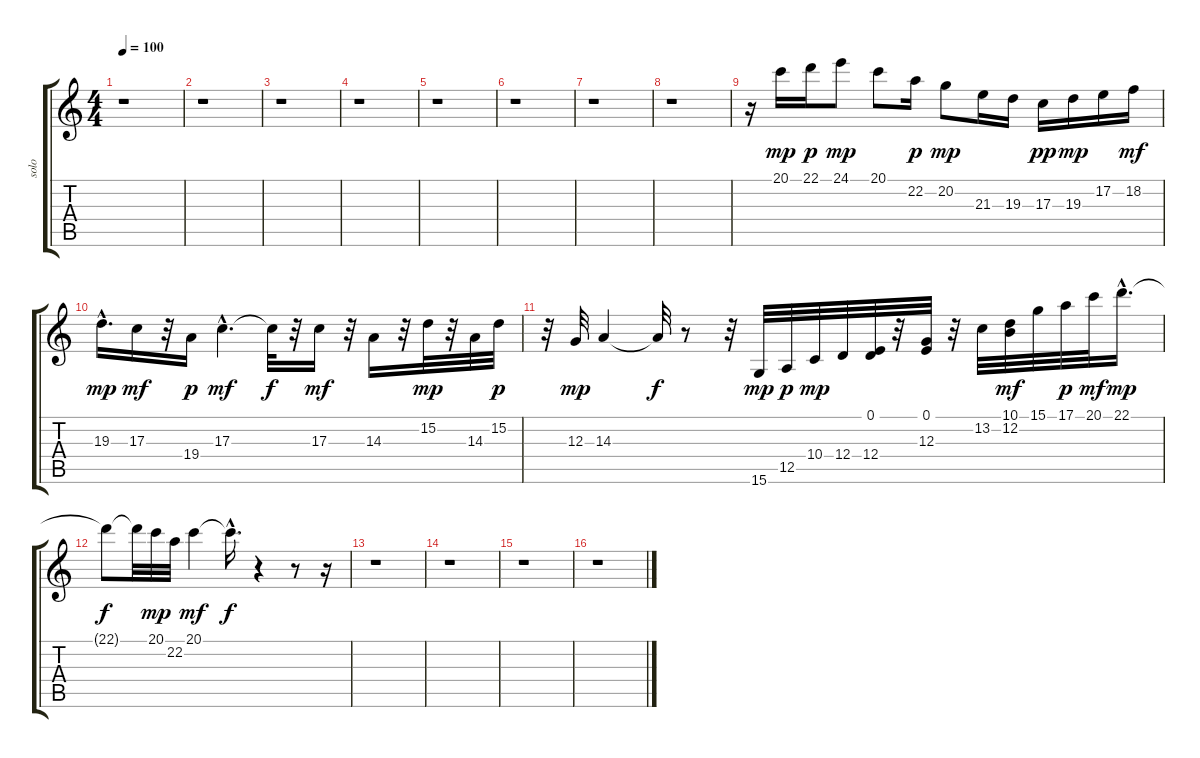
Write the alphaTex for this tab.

\track ("solo" "solo") {instrument ocarina}
\staff {score tabs}
\tuning (E4 B3 G3 D3 A2 E2) {hide}
\ts (4 4)
\tempo 100
\clef g2
\ks c
r.1{dy mp} |
r.1 |
r.1 |
r.1 |
r.1 |
r.1 |
r.1 |
r.1 |
r.16 20.1.16 22.1.16{dy p} 24.1.8{dy mp} 20.1.8 22.2.16{dy p} 20.2.8{dy mp} 21.3.16 19.3.16 17.3.16{dy pp} 19.3.16{dy mp} 17.2.16 18.2.16{dy mf} |
19.3{hac}.16{d dy mp} 17.3.16{dy mf} r.32 19.4.16{dy p} 17.3{hac}.4{d dy mf} 17.3{t}.32{dy f} r.32 17.3.16{dy mf} r.32 14.3.16 r.32 15.2.32{dy mp} r.32 14.3.32 15.2.32{dy p} |
r.32 12.3.32{dy mp} 14.3.4 14.3{t}.32{dy f} r.8 r.32 15.6.32{dy mp} 12.5.32{dy p} 10.4.32{dy mp} 12.4.32 (0.1 12.4).32 r.32 (0.1 12.3).32 r.32 13.2.32 (10.1 12.2).32{dy mf} 15.1.32 17.1.32{dy p} 20.1.32{dy mf} 22.1{hac}.16{d dy mp} |
22.1{t}.8{dy f} 22.1{t}.32 20.1.32{dy mp} 22.2.32 20.1.4{dy mf} 20.1{hac t}.16{d dy f} r.4 r.8 r.16 |
r.1 |
r.1 |
r.1 |
r.1
